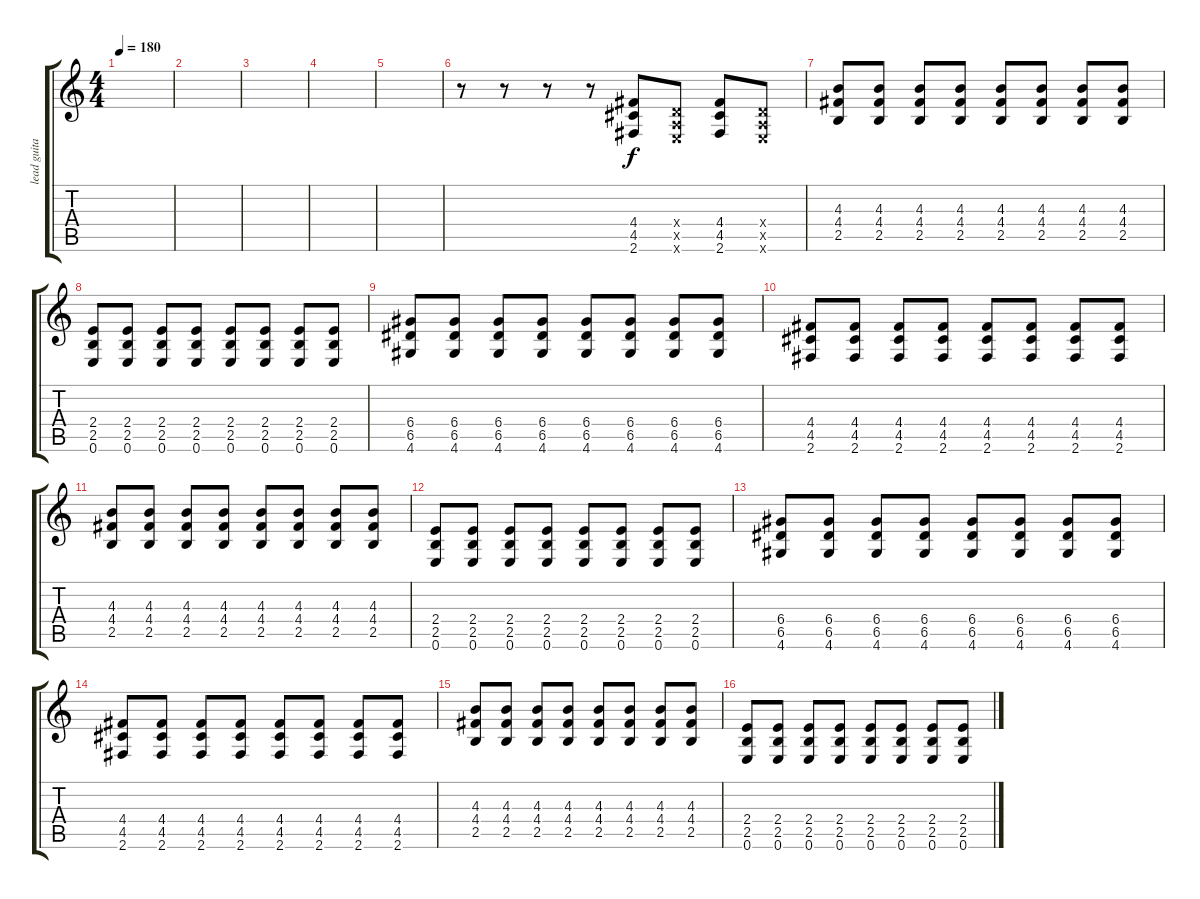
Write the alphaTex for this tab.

\track ("lead guitar" "lead guita") {instrument overdrivenguitar}
\staff {score tabs}
\tuning (E4 B3 G3 D3 A2 E2) {hide}
\ts (4 4)
\tempo 180
\clef g2
\ks c
|
|
|
|
|
r.8 r.8 r.8 r.8 (4.4 4.5 2.6).8 (0.4{x} 0.5{x} 0.6{x}).8 (4.4 4.5 2.6).8 (0.4{x} 0.5{x} 0.6{x}).8 |
(4.3 4.4 2.5).8 (4.3 4.4 2.5).8 (4.3 4.4 2.5).8 (4.3 4.4 2.5).8 (4.3 4.4 2.5).8 (4.3 4.4 2.5).8 (4.3 4.4 2.5).8 (4.3 4.4 2.5).8 |
(2.4 2.5 0.6).8 (2.4 2.5 0.6).8 (2.4 2.5 0.6).8 (2.4 2.5 0.6).8 (2.4 2.5 0.6).8 (2.4 2.5 0.6).8 (2.4 2.5 0.6).8 (2.4 2.5 0.6).8 |
(6.4 6.5 4.6).8 (6.4 6.5 4.6).8 (6.4 6.5 4.6).8 (6.4 6.5 4.6).8 (6.4 6.5 4.6).8 (6.4 6.5 4.6).8 (6.4 6.5 4.6).8 (6.4 6.5 4.6).8 |
(4.4 4.5 2.6).8 (4.4 4.5 2.6).8 (4.4 4.5 2.6).8 (4.4 4.5 2.6).8 (4.4 4.5 2.6).8 (4.4 4.5 2.6).8 (4.4 4.5 2.6).8 (4.4 4.5 2.6).8 |
(4.3 4.4 2.5).8 (4.3 4.4 2.5).8 (4.3 4.4 2.5).8 (4.3 4.4 2.5).8 (4.3 4.4 2.5).8 (4.3 4.4 2.5).8 (4.3 4.4 2.5).8 (4.3 4.4 2.5).8 |
(2.4 2.5 0.6).8 (2.4 2.5 0.6).8 (2.4 2.5 0.6).8 (2.4 2.5 0.6).8 (2.4 2.5 0.6).8 (2.4 2.5 0.6).8 (2.4 2.5 0.6).8 (2.4 2.5 0.6).8 |
(6.4 6.5 4.6).8 (6.4 6.5 4.6).8 (6.4 6.5 4.6).8 (6.4 6.5 4.6).8 (6.4 6.5 4.6).8 (6.4 6.5 4.6).8 (6.4 6.5 4.6).8 (6.4 6.5 4.6).8 |
(4.4 4.5 2.6).8 (4.4 4.5 2.6).8 (4.4 4.5 2.6).8 (4.4 4.5 2.6).8 (4.4 4.5 2.6).8 (4.4 4.5 2.6).8 (4.4 4.5 2.6).8 (4.4 4.5 2.6).8 |
(4.3 4.4 2.5).8 (4.3 4.4 2.5).8 (4.3 4.4 2.5).8 (4.3 4.4 2.5).8 (4.3 4.4 2.5).8 (4.3 4.4 2.5).8 (4.3 4.4 2.5).8 (4.3 4.4 2.5).8 |
(2.4 2.5 0.6).8 (2.4 2.5 0.6).8 (2.4 2.5 0.6).8 (2.4 2.5 0.6).8 (2.4 2.5 0.6).8 (2.4 2.5 0.6).8 (2.4 2.5 0.6).8 (2.4 2.5 0.6).8
